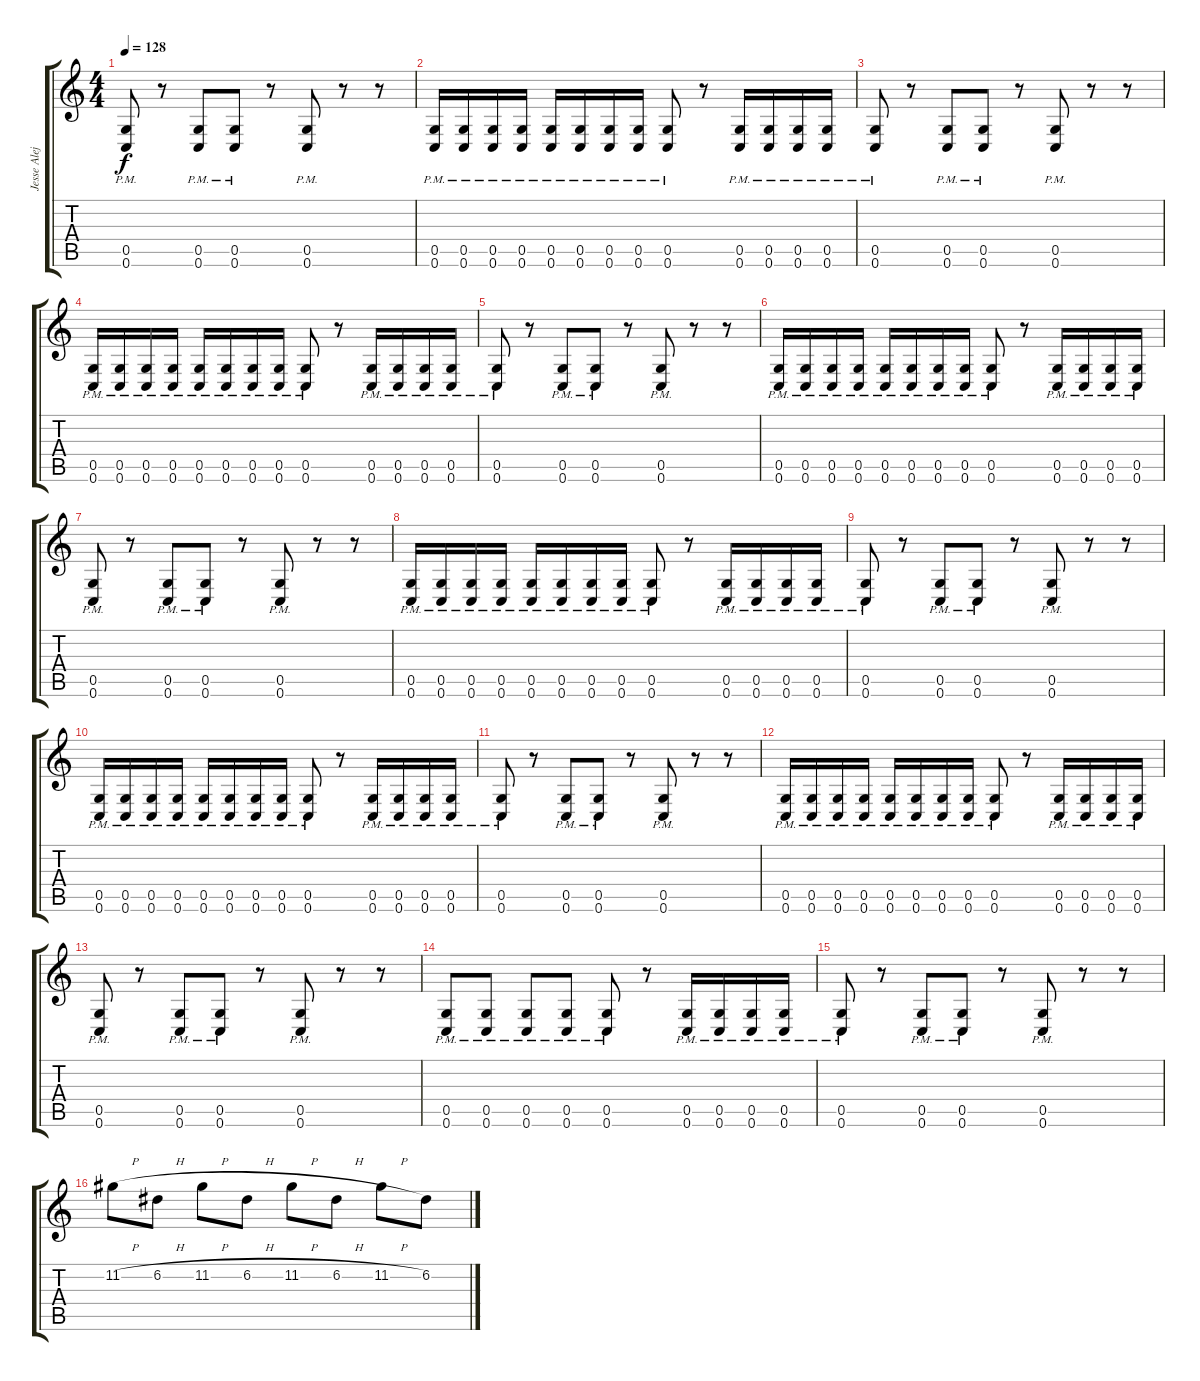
\track ("Jesse Alejandrez" "Jesse Alej") {instrument overdrivenguitar}
\staff {score tabs}
\tuning (D4 A3 F3 C3 G2 C2) {hide}
\ts (4 4)
\tempo 128
\clef g2
\ks c
(0.5{pm} 0.6).8{dy f} r.8 (0.5{pm} 0.6).8 (0.5{pm} 0.6).8 r.8 (0.5{pm} 0.6).8 r.8 r.8 |
(0.5{pm} 0.6).16 (0.5{pm} 0.6).16 (0.5{pm} 0.6).16 (0.5{pm} 0.6).16 (0.5{pm} 0.6).16 (0.5{pm} 0.6).16 (0.5{pm} 0.6).16 (0.5{pm} 0.6).16 (0.5{pm} 0.6).8 r.8 (0.5{pm} 0.6).16 (0.5{pm} 0.6).16 (0.5{pm} 0.6).16 (0.5{pm} 0.6).16 |
(0.5{pm} 0.6).8 r.8 (0.5{pm} 0.6).8 (0.5{pm} 0.6).8 r.8 (0.5{pm} 0.6).8 r.8 r.8 |
(0.5{pm} 0.6).16 (0.5{pm} 0.6).16 (0.5{pm} 0.6).16 (0.5{pm} 0.6).16 (0.5{pm} 0.6).16 (0.5{pm} 0.6).16 (0.5{pm} 0.6).16 (0.5{pm} 0.6).16 (0.5{pm} 0.6).8 r.8 (0.5{pm} 0.6).16 (0.5{pm} 0.6).16 (0.5{pm} 0.6).16 (0.5{pm} 0.6).16 |
(0.5{pm} 0.6).8 r.8 (0.5{pm} 0.6).8 (0.5{pm} 0.6).8 r.8 (0.5{pm} 0.6).8 r.8 r.8 |
(0.5{pm} 0.6).16 (0.5{pm} 0.6).16 (0.5{pm} 0.6).16 (0.5{pm} 0.6).16 (0.5{pm} 0.6).16 (0.5{pm} 0.6).16 (0.5{pm} 0.6).16 (0.5{pm} 0.6).16 (0.5{pm} 0.6).8 r.8 (0.5{pm} 0.6).16 (0.5{pm} 0.6).16 (0.5{pm} 0.6).16 (0.5{pm} 0.6).16 |
(0.5{pm} 0.6).8 r.8 (0.5{pm} 0.6).8 (0.5{pm} 0.6).8 r.8 (0.5{pm} 0.6).8 r.8 r.8 |
(0.5{pm} 0.6).16 (0.5{pm} 0.6).16 (0.5{pm} 0.6).16 (0.5{pm} 0.6).16 (0.5{pm} 0.6).16 (0.5{pm} 0.6).16 (0.5{pm} 0.6).16 (0.5{pm} 0.6).16 (0.5{pm} 0.6).8 r.8 (0.5{pm} 0.6).16 (0.5{pm} 0.6).16 (0.5{pm} 0.6).16 (0.5{pm} 0.6).16 |
(0.5{pm} 0.6).8 r.8 (0.5{pm} 0.6).8 (0.5{pm} 0.6).8 r.8 (0.5{pm} 0.6).8 r.8 r.8 |
(0.5{pm} 0.6).16 (0.5{pm} 0.6).16 (0.5{pm} 0.6).16 (0.5{pm} 0.6).16 (0.5{pm} 0.6).16 (0.5{pm} 0.6).16 (0.5{pm} 0.6).16 (0.5{pm} 0.6).16 (0.5{pm} 0.6).8 r.8 (0.5{pm} 0.6).16 (0.5{pm} 0.6).16 (0.5{pm} 0.6).16 (0.5{pm} 0.6).16 |
(0.5{pm} 0.6).8 r.8 (0.5{pm} 0.6).8 (0.5{pm} 0.6).8 r.8 (0.5{pm} 0.6).8 r.8 r.8 |
(0.5{pm} 0.6).16 (0.5{pm} 0.6).16 (0.5{pm} 0.6).16 (0.5{pm} 0.6).16 (0.5{pm} 0.6).16 (0.5{pm} 0.6).16 (0.5{pm} 0.6).16 (0.5{pm} 0.6).16 (0.5{pm} 0.6).8 r.8 (0.5{pm} 0.6).16 (0.5{pm} 0.6).16 (0.5{pm} 0.6).16 (0.5{pm} 0.6).16 |
(0.5{pm} 0.6).8 r.8 (0.5{pm} 0.6).8 (0.5{pm} 0.6).8 r.8 (0.5{pm} 0.6).8 r.8 r.8 |
(0.5{pm} 0.6).8 (0.5{pm} 0.6).8 (0.5{pm} 0.6).8 (0.5{pm} 0.6).8 (0.5{pm} 0.6).8 r.8 (0.5{pm} 0.6).16 (0.5{pm} 0.6).16 (0.5{pm} 0.6).16 (0.5{pm} 0.6).16 |
(0.5{pm} 0.6).8 r.8 (0.5{pm} 0.6).8 (0.5{pm} 0.6).8 r.8 (0.5{pm} 0.6).8 r.8 r.8 |
11.2{h}.8 6.2{h}.8 11.2{h}.8 6.2{h}.8 11.2{h}.8 6.2{h}.8 11.2{h}.8 6.2{h}.8
